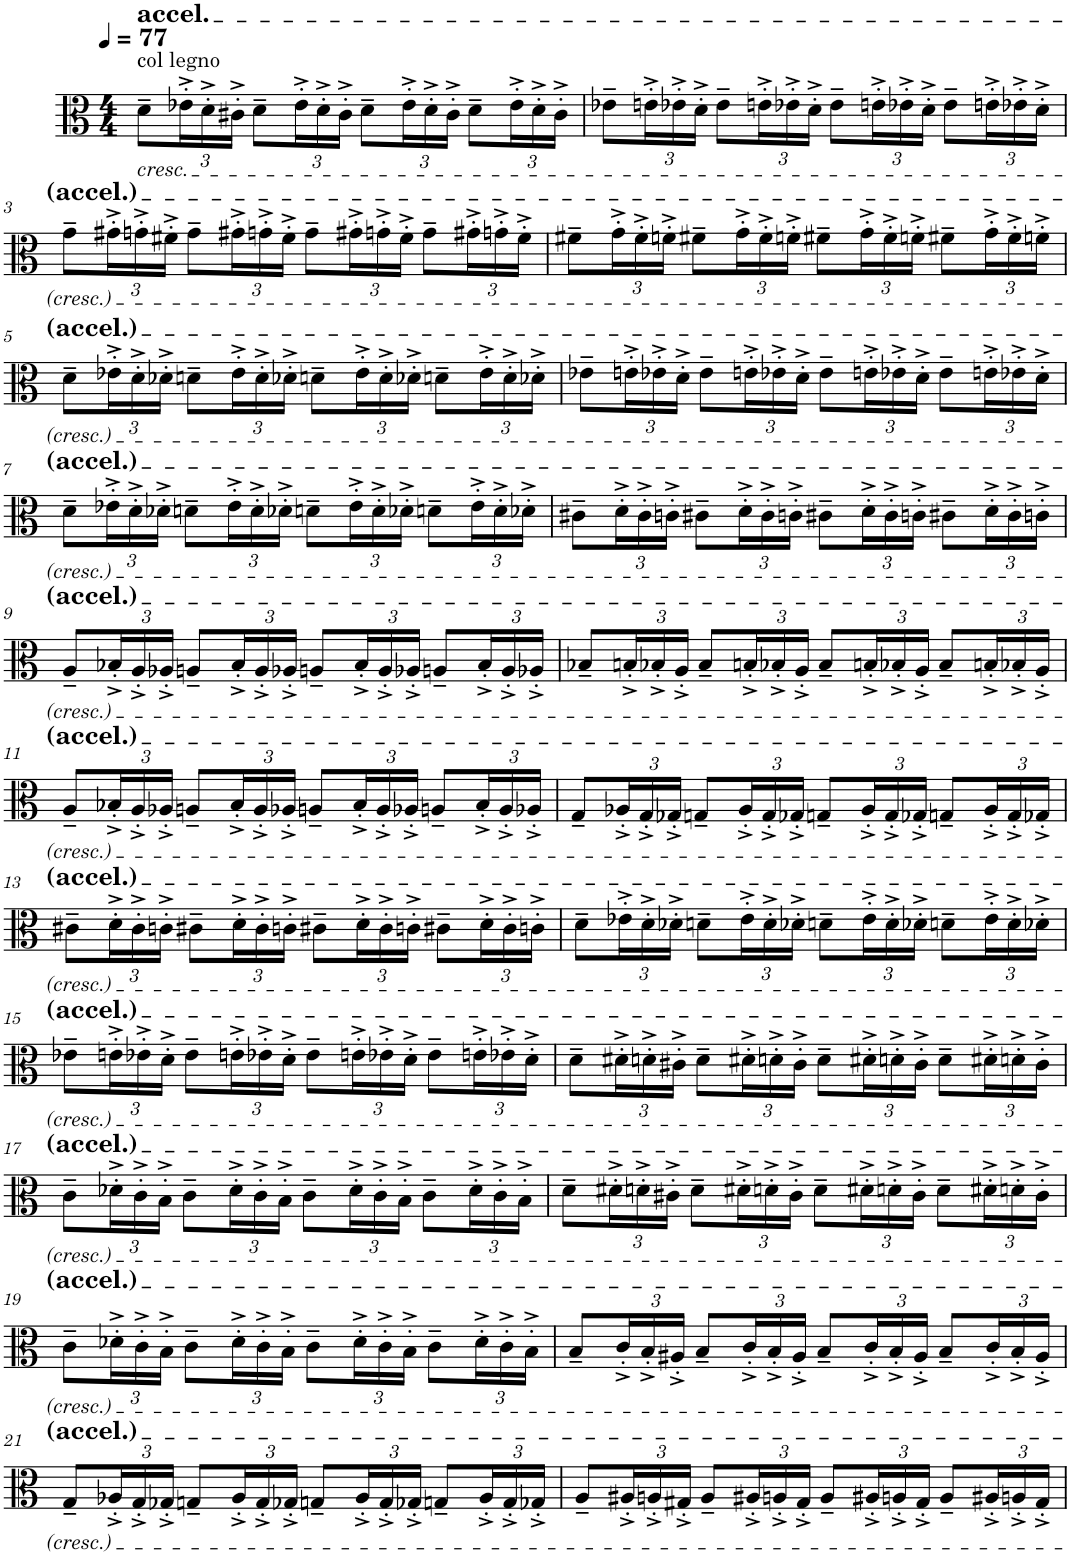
**kern
*part1
*staff1
*I"Viola
*I'Vla.
*clefC3
*k[]
*M4/4
*MM77
=1
!LO:TX:a:t=col legno
!LO:TX:a:t=accel.
!LO:TX:b:i:t=cresc.
8d~\L
*Xbrackettup
24e-X'^\L
24d'^\
24c#X'^\JJ
8d~\L
24e-'^\L
24d'^\
24c#'^\JJ
8d~\L
24e-'^\L
24d'^\
24c#'^\JJ
8d~\L
24e-'^\L
24d'^\
24c#'^\JJ
=2
8e-X~\L
24en'^\L
24e-X'^\
24d'^\JJ
8e-~\L
24en'^\L
24e-X'^\
24d'^\JJ
8e-~\L
24en'^\L
24e-X'^\
24d'^\JJ
8e-~\L
24en'^\L
24e-X'^\
24d'^\JJ
!!LO:LB:g=z
=3
8g~\L
24g#X'^\L
24gn'^\
24f#X'^\JJ
8g~\L
24g#X'^\L
24gn'^\
24f#'^\JJ
8g~\L
24g#X'^\L
24gn'^\
24f#'^\JJ
8g~\L
24g#X'^\L
24gn'^\
24f#'^\JJ
=4
8f#X~\L
24g'^\L
24f#'^\
24fn'^\JJ
8f#X~\L
24g'^\L
24f#'^\
24fn'^\JJ
8f#X~\L
24g'^\L
24f#'^\
24fn'^\JJ
8f#X~\L
24g'^\L
24f#'^\
24fn'^\JJ
!!LO:LB:g=z
=5
8d~\L
24e-X'^\L
24d'^\
24d-X'^\JJ
8dn~\L
24e-'^\L
24d'^\
24d-X'^\JJ
8dn~\L
24e-'^\L
24d'^\
24d-X'^\JJ
8dn~\L
24e-'^\L
24d'^\
24d-X'^\JJ
=6
8e-X~\L
24en'^\L
24e-X'^\
24d'^\JJ
8e-~\L
24en'^\L
24e-X'^\
24d'^\JJ
8e-~\L
24en'^\L
24e-X'^\
24d'^\JJ
8e-~\L
24en'^\L
24e-X'^\
24d'^\JJ
!!LO:LB:g=z
=7
8d~\L
24e-X'^\L
24d'^\
24d-X'^\JJ
8dn~\L
24e-'^\L
24d'^\
24d-X'^\JJ
8dn~\L
24e-'^\L
24d'^\
24d-X'^\JJ
8dn~\L
24e-'^\L
24d'^\
24d-X'^\JJ
=8
8c#X~\L
24d'^\L
24c#'^\
24cn'^\JJ
8c#X~\L
24d'^\L
24c#'^\
24cn'^\JJ
8c#X~\L
24d'^\L
24c#'^\
24cn'^\JJ
8c#X~\L
24d'^\L
24c#'^\
24cn'^\JJ
!!LO:LB:g=z
=9
8A~/L
24B-X'^/L
24A'^/
24A-X'^/JJ
8An~/L
24B-'^/L
24A'^/
24A-X'^/JJ
8An~/L
24B-'^/L
24A'^/
24A-X'^/JJ
8An~/L
24B-'^/L
24A'^/
24A-X'^/JJ
=10
8B-X~/L
24Bn'^/L
24B-X'^/
24A'^/JJ
8B-~/L
24Bn'^/L
24B-X'^/
24A'^/JJ
8B-~/L
24Bn'^/L
24B-X'^/
24A'^/JJ
8B-~/L
24Bn'^/L
24B-X'^/
24A'^/JJ
!!LO:LB:g=z
=11
8A~/L
24B-X'^/L
24A'^/
24A-X'^/JJ
8An~/L
24B-'^/L
24A'^/
24A-X'^/JJ
8An~/L
24B-'^/L
24A'^/
24A-X'^/JJ
8An~/L
24B-'^/L
24A'^/
24A-X'^/JJ
=12
8G~/L
24A-X'^/L
24G'^/
24G-X'^/JJ
8Gn~/L
24A-'^/L
24G'^/
24G-X'^/JJ
8Gn~/L
24A-'^/L
24G'^/
24G-X'^/JJ
8Gn~/L
24A-'^/L
24G'^/
24G-X'^/JJ
!!LO:LB:g=z
=13
8c#X~\L
24d'^\L
24c#'^\
24cn'^\JJ
8c#X~\L
24d'^\L
24c#'^\
24cn'^\JJ
8c#X~\L
24d'^\L
24c#'^\
24cn'^\JJ
8c#X~\L
24d'^\L
24c#'^\
24cn'^\JJ
=14
8d~\L
24e-X'^\L
24d'^\
24d-X'^\JJ
8dn~\L
24e-'^\L
24d'^\
24d-X'^\JJ
8dn~\L
24e-'^\L
24d'^\
24d-X'^\JJ
8dn~\L
24e-'^\L
24d'^\
24d-X'^\JJ
!!LO:LB:g=z
=15
8e-X~\L
24en'^\L
24e-X'^\
24d'^\JJ
8e-~\L
24en'^\L
24e-X'^\
24d'^\JJ
8e-~\L
24en'^\L
24e-X'^\
24d'^\JJ
8e-~\L
24en'^\L
24e-X'^\
24d'^\JJ
=16
8d~\L
24d#X'^\L
24dn'^\
24c#X'^\JJ
8d~\L
24d#X'^\L
24dn'^\
24c#'^\JJ
8d~\L
24d#X'^\L
24dn'^\
24c#'^\JJ
8d~\L
24d#X'^\L
24dn'^\
24c#'^\JJ
!!LO:LB:g=z
=17
8c~\L
24d-X'^\L
24c'^\
24B'^\JJ
8c~\L
24d-'^\L
24c'^\
24B'^\JJ
8c~\L
24d-'^\L
24c'^\
24B'^\JJ
8c~\L
24d-'^\L
24c'^\
24B'^\JJ
=18
8d~\L
24d#X'^\L
24dn'^\
24c#X'^\JJ
8d~\L
24d#X'^\L
24dn'^\
24c#'^\JJ
8d~\L
24d#X'^\L
24dn'^\
24c#'^\JJ
8d~\L
24d#X'^\L
24dn'^\
24c#'^\JJ
!!LO:LB:g=z
=19
8c~\L
24d-X'^\L
24c'^\
24B'^\JJ
8c~\L
24d-'^\L
24c'^\
24B'^\JJ
8c~\L
24d-'^\L
24c'^\
24B'^\JJ
8c~\L
24d-'^\L
24c'^\
24B'^\JJ
=20
8B~/L
24c'^/L
24B'^/
24A#X'^/JJ
8B~/L
24c'^/L
24B'^/
24A#'^/JJ
8B~/L
24c'^/L
24B'^/
24A#'^/JJ
8B~/L
24c'^/L
24B'^/
24A#'^/JJ
!!LO:LB:g=z
=21
8G~/L
24A-X'^/L
24G'^/
24G-X'^/JJ
8Gn~/L
24A-'^/L
24G'^/
24G-X'^/JJ
8Gn~/L
24A-'^/L
24G'^/
24G-X'^/JJ
8Gn~/L
24A-'^/L
24G'^/
24G-X'^/JJ
=22
8A~/L
24A#X'^/L
24An'^/
24G#X'^/JJ
8A~/L
24A#X'^/L
24An'^/
24G#'^/JJ
8A~/L
24A#X'^/L
24An'^/
24G#'^/JJ
8A~/L
24A#X'^/L
24An'^/
24G#'^/JJ
=
*-
